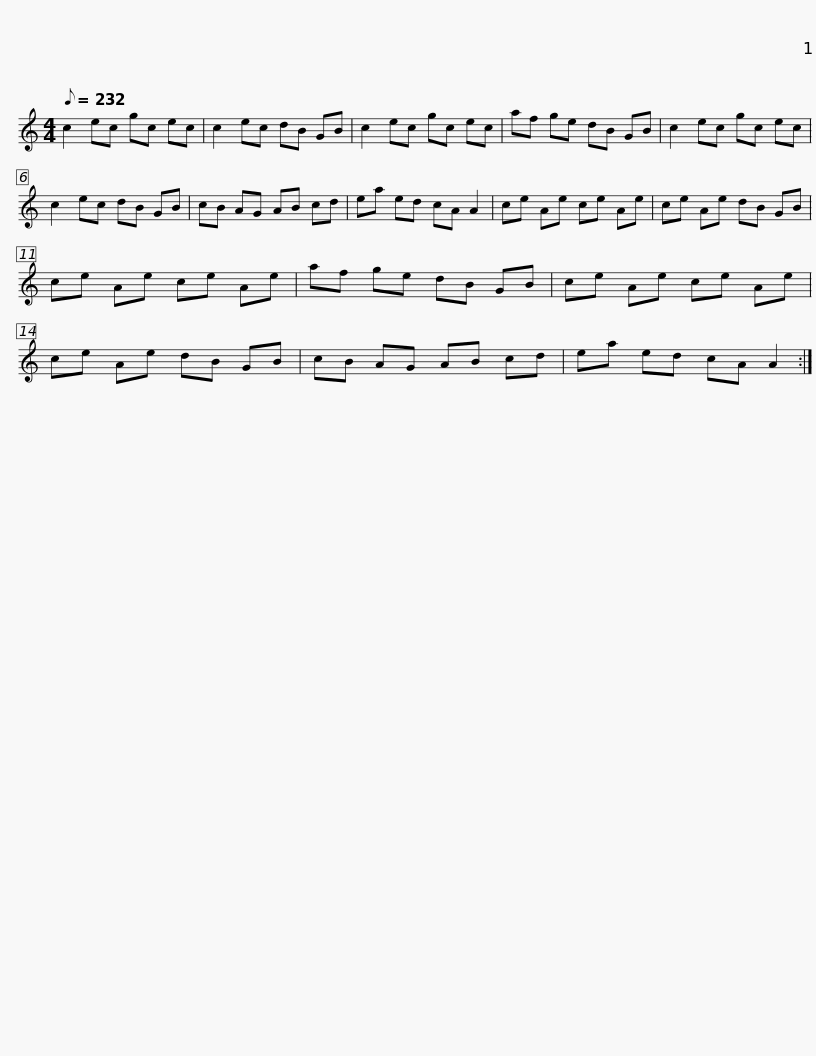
X:1
L:1/8
Q:1/8=232
M:4/4
I:linebreak $
K:C
V:1 treble
V:1
 c2 ec gc ec | c2 ec dB GB | c2 ec gc ec | af ge dB GB | c2 ec gc ec | %5
 c2 ec dB GB |$ cB AG AB cd | ea ed cA A2 | ce Ae ce Ae | ce Ae dB GB | %10
 ce Ae ce Ae | af ge dB GB |$ ce Ae ce Ae | ce Ae dB GB | cB AG AB cd | %15
 ea ed cA A2 :| %16
